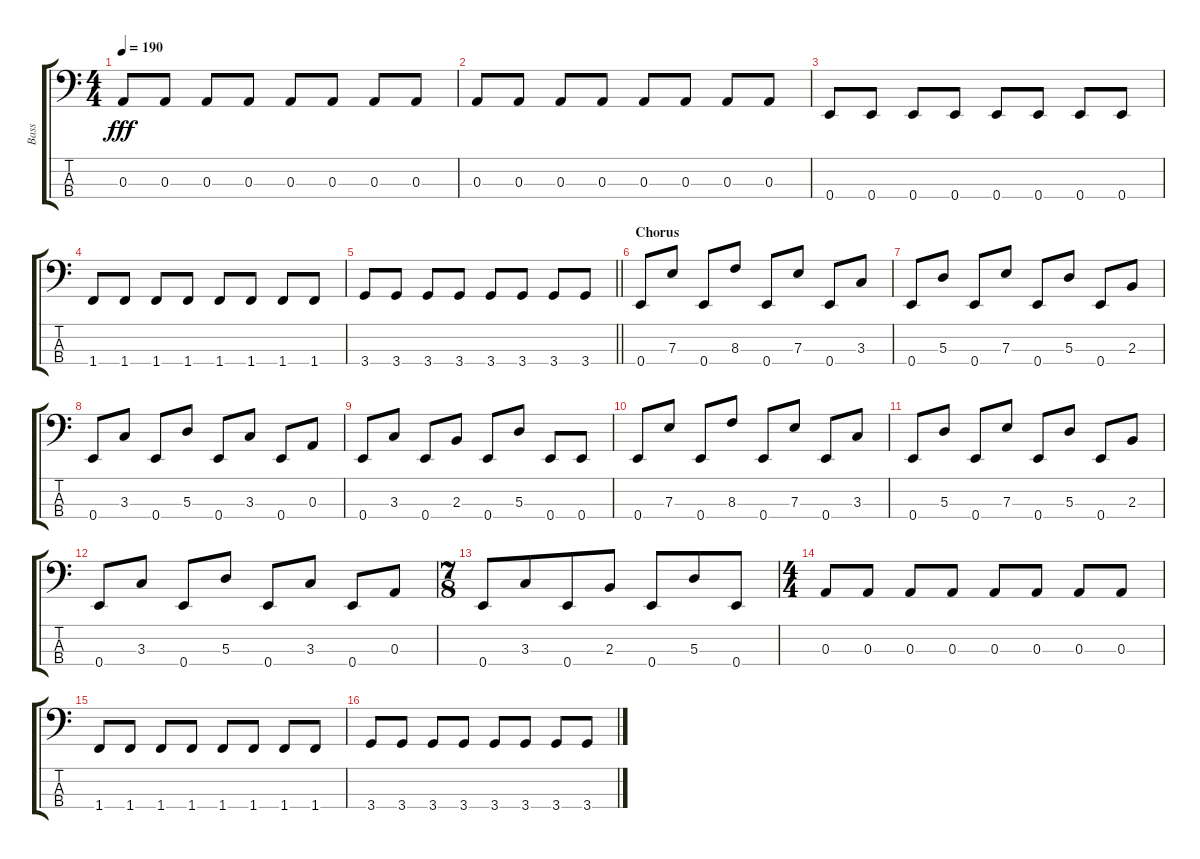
\track ("Bass" "Bass") {instrument electricbassfinger}
\staff {score tabs}
\tuning (G2 D2 A1 E1) {hide}
\ts (4 4)
\tempo 190
\clef f4
\ks c
0.3.8{dy fff} 0.3.8 0.3.8 0.3.8 0.3.8 0.3.8 0.3.8 0.3.8 |
0.3.8 0.3.8 0.3.8 0.3.8 0.3.8 0.3.8 0.3.8 0.3.8 |
0.4.8 0.4.8 0.4.8 0.4.8 0.4.8 0.4.8 0.4.8 0.4.8 |
1.4.8 1.4.8 1.4.8 1.4.8 1.4.8 1.4.8 1.4.8 1.4.8 |
\barLineRight lightlight
3.4.8 3.4.8 3.4.8 3.4.8 3.4.8 3.4.8 3.4.8 3.4.8 |
\section ("" "Chorus")
0.4.8 7.3.8 0.4.8 8.3.8 0.4.8 7.3.8 0.4.8 3.3.8 |
0.4.8 5.3.8 0.4.8 7.3.8 0.4.8 5.3.8 0.4.8 2.3.8 |
0.4.8 3.3.8 0.4.8 5.3.8 0.4.8 3.3.8 0.4.8 0.3.8 |
0.4.8 3.3.8 0.4.8 2.3.8 0.4.8 5.3.8 0.4.8 0.4.8 |
0.4.8 7.3.8 0.4.8 8.3.8 0.4.8 7.3.8 0.4.8 3.3.8 |
0.4.8 5.3.8 0.4.8 7.3.8 0.4.8 5.3.8 0.4.8 2.3.8 |
0.4.8 3.3.8 0.4.8 5.3.8 0.4.8 3.3.8 0.4.8 0.3.8 |
\ts (7 8)
0.4.8 3.3.8 0.4.8 2.3.8 0.4.8 5.3.8 0.4.8 |
\ts (4 4)
0.3.8 0.3.8 0.3.8 0.3.8 0.3.8 0.3.8 0.3.8 0.3.8 |
1.4.8 1.4.8 1.4.8 1.4.8 1.4.8 1.4.8 1.4.8 1.4.8 |
3.4.8 3.4.8 3.4.8 3.4.8 3.4.8 3.4.8 3.4.8 3.4.8
